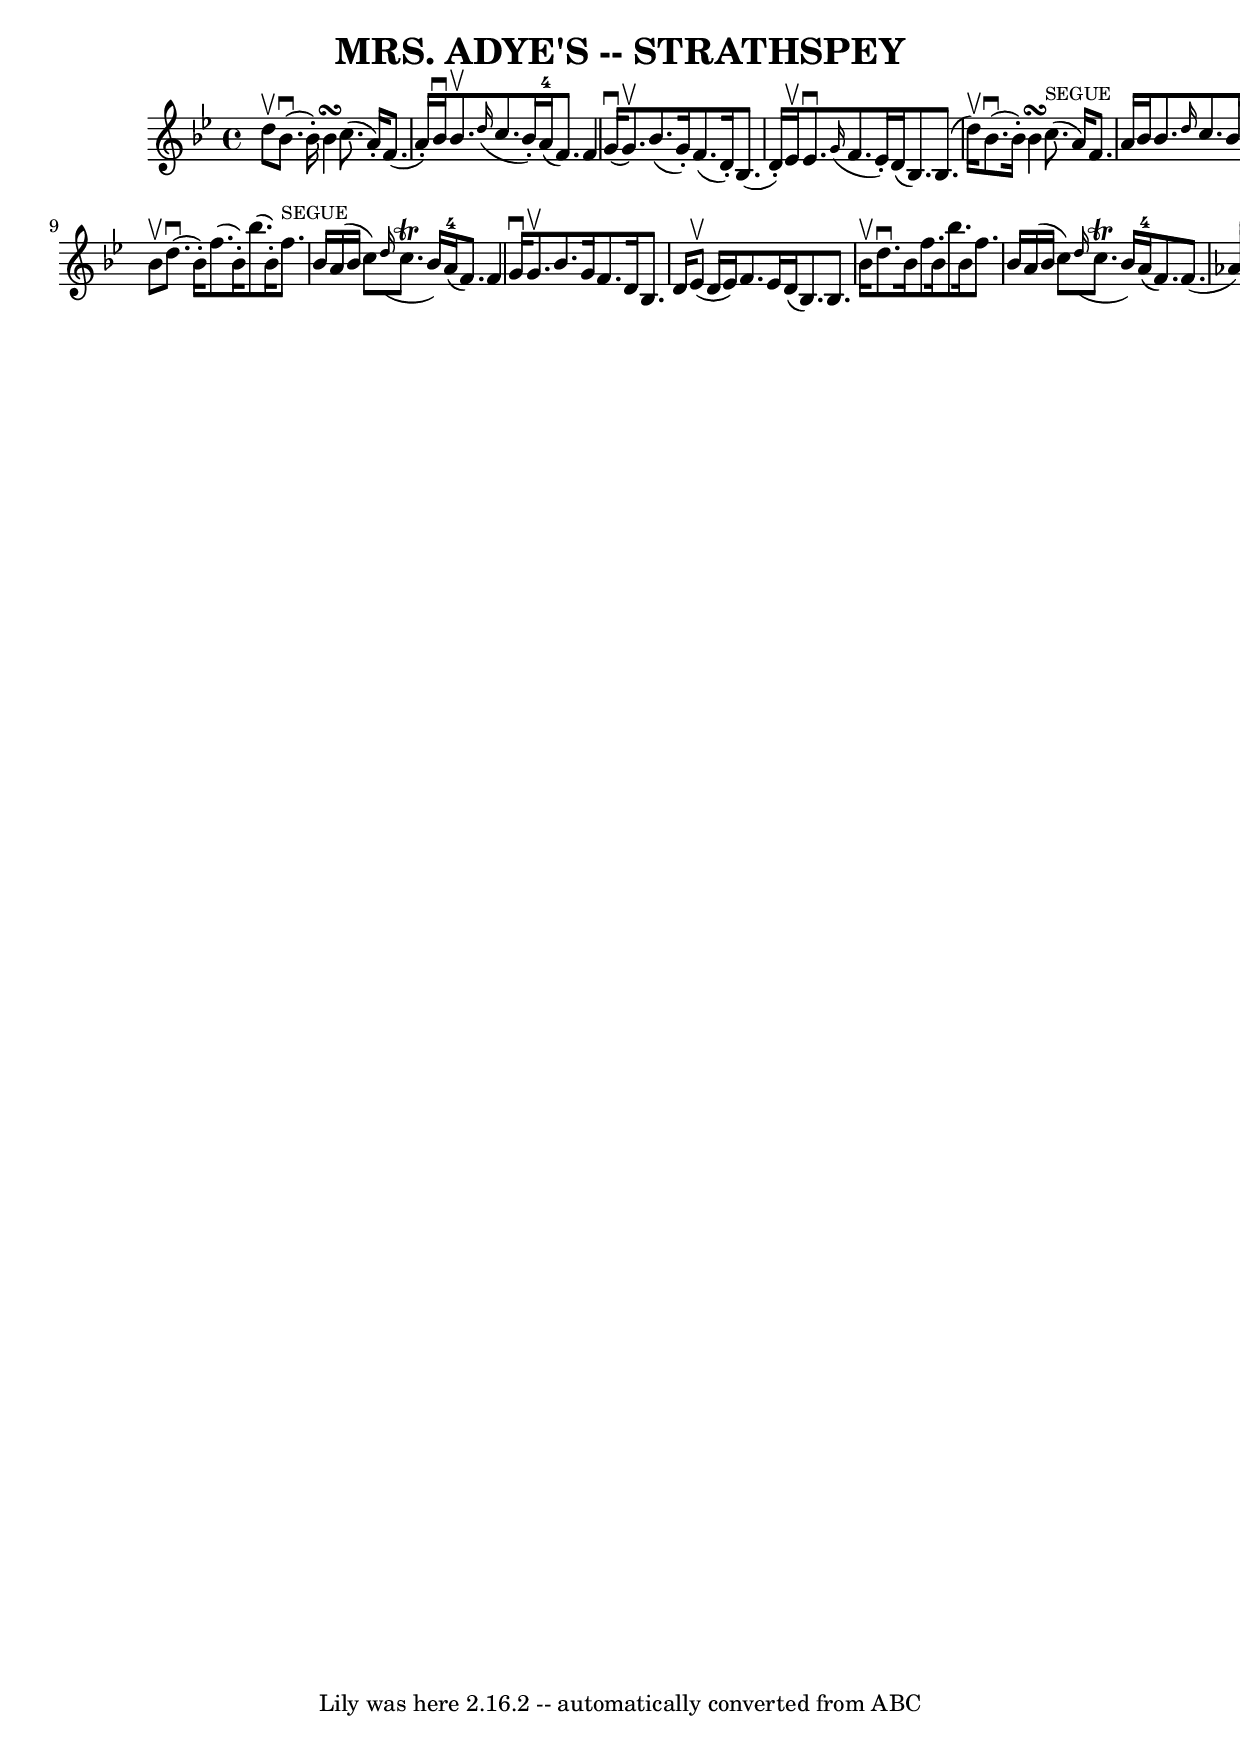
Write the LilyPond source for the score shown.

\version "2.7.40"
\include "Mammoth.ily"
\header {
	%% book = "Ryan's Mammoth Collection of Fiddle Tunes"
	crossRefNumber = "1"
	footnotes = ""
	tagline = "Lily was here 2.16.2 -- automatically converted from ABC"
	title = "MRS. ADYE'S -- STRATHSPEY"
}
voicedefault =  {


 \override Staff.TimeSignature #'style = #'C
 \time 4/4 % %slurgraces 1
 \key bes \major d''8^\upbow   |
 bes'8. (^\downbow bes'16 -. 
-) bes'4\turn c''8. (a'16 -.) f'8. (a'16 -.)   |
   
bes'16^\downbow bes'8.^\upbow   \grace { d''16 (} c''8. bes'16 -. 
-) a'16-4(f'8.) f'4    |
 g'16 (^\downbow g'8. 
^\upbow) bes'8. (g'16 -.) f'8. (d'16 -.) bes8. (d'16 -.) 
  |
 ees'16^\upbow ees'8.^\downbow   \grace { g'16 (} f'8.    
ees'16 -.) d'16 (bes8.) bes8. (d''16^\upbow)   |
       
bes'8. (^\downbow bes'16 -.) bes'4\turn c''8.^\segue(a'16)   
f'8. a'16    |
 bes'16 bes'8.  \grace { d''16  } c''8.    
bes'16 a'16-4(f'8.) f'4    |
 g'16^\upbow g'8.    
bes'8. g'16 f'8. d'16 bes8. d'16    |
 ees'16^\downbow  
 ees'8.  \grace { g'16  } f'8. ees'16 d'16 (bes8.) bes8    
\bar "|." bes'8^\upbow   |
 d''8. (^\downbow bes'16 -.)   
f''8. (bes'16 -.) bes''8. (bes'16 -.) f''8.^\segue bes'16    
|
 a'16 (bes'16 c''8)   \grace { d''16 (} c''8.^\trill  
 bes'16) a'16-4(f'8.) f'4    |
 g'16^\downbow   
g'8.^\upbow bes'8. g'16 f'8. d'16 bes8. d'16    |
     
ees'8 (^\upbow d'16 ees'16) f'8. ees'16 d'16 (bes8.)   
bes8. bes'16^\upbow   |
 d''8.^\downbow bes'16 f''8.    
bes'16 bes''8. bes'16 f''8. bes'16    |
 a'16 (bes'16    
c''8)   \grace { d''16 (} c''8.^\trill bes'16) a'16-4(
f'8.) f'8. (aes'16)   |
 g'8. ees'16 ees'16 (
ees''8.) f'8. d'16 d'16 (d''8.)   |
 ees'8. c'16    
c'16 (f'8.) d'16 (bes8.) bes8    \bar "|."   
}

\score{
    <<

	\context Staff="default"
	{
	    \voicedefault 
	}

    >>
	\layout {
	}
	\midi {}
}
